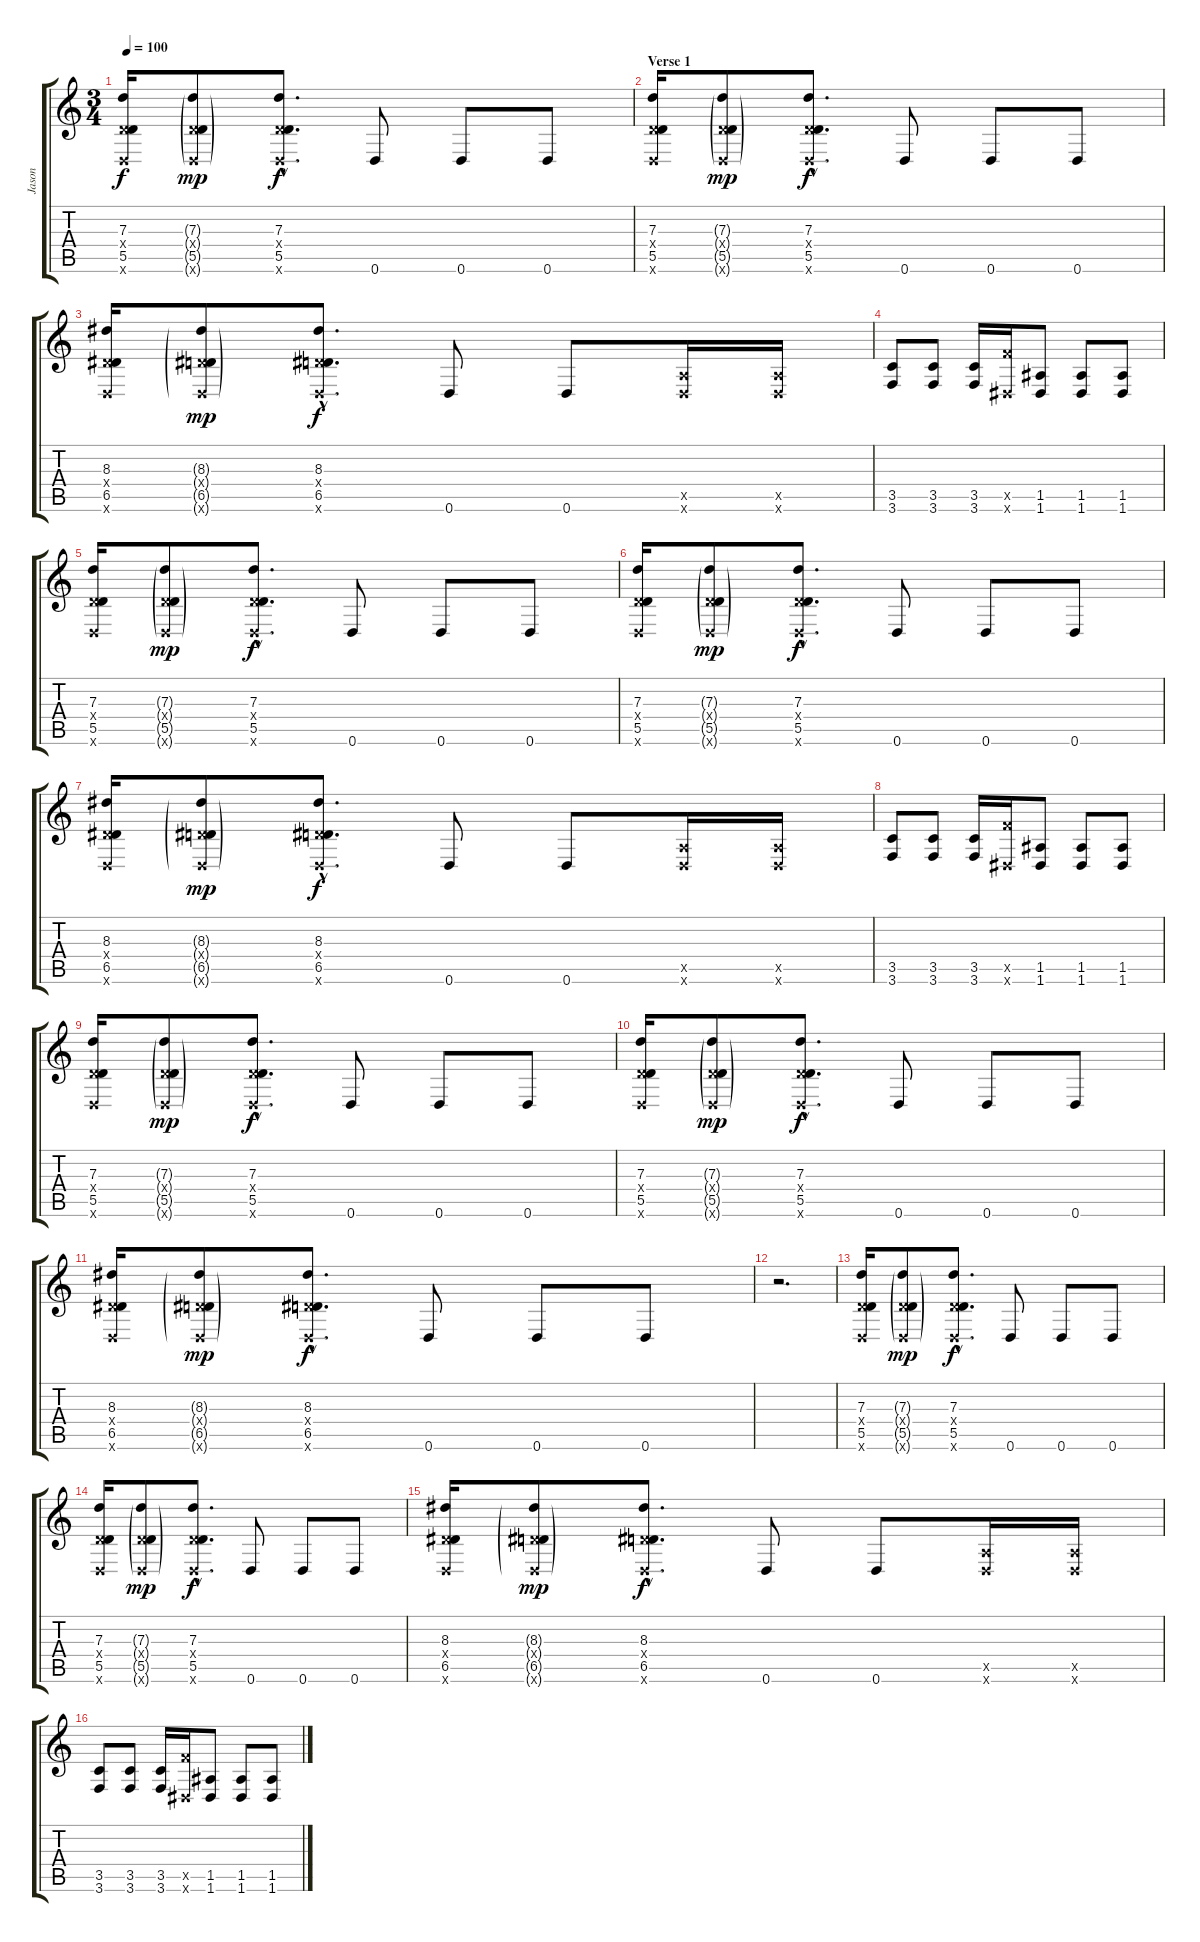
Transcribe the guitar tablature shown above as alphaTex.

\track ("Jason" "Jason") {instrument distortionguitar}
\staff {score tabs}
\tuning (E4 B3 G3 D3 A2 D2) {hide}
\ts (3 4)
\tempo 100
\clef g2
\ks c
(7.3 0.4{x} 5.5 0.6{x}).16{dy f instrument distortionguitar} (7.3{g} 0.4{g x} 5.5{g} 0.6{g x}).8{dy mp} (7.3{hac} 0.4{hac x} 5.5{hac} 0.6{hac x}).8{d dy f} 0.6.8 0.6.8 0.6.8 |
\section ("" "Verse 1")
(7.3 0.4{x} 5.5 0.6{x}).16 (7.3{g} 0.4{g x} 5.5{g} 0.6{g x}).8{dy mp} (7.3{hac} 0.4{hac x} 5.5{hac} 0.6{hac x}).8{d dy f} 0.6.8 0.6.8 0.6.8 |
(8.3 0.4{x} 6.5 0.6{x}).16 (8.3{g} 0.4{g x} 6.5{g} 0.6{g x}).8{dy mp} (8.3{hac} 0.4{hac x} 6.5{hac} 0.6{hac x}).8{d dy f} 0.6.8 0.6.8 (0.5{x} 0.6{x}).16 (0.5{x} 0.6{x}).16 |
(3.5 3.6).8 (3.5 3.6).8 (3.5 3.6).16 (8.5{x} 1.6{x}).16 (1.5 1.6).8 (1.5 1.6).8 (1.5 1.6).8 |
(7.3 0.4{x} 5.5 0.6{x}).16 (7.3{g} 0.4{g x} 5.5{g} 0.6{g x}).8{dy mp} (7.3{hac} 0.4{hac x} 5.5{hac} 0.6{hac x}).8{d dy f} 0.6.8 0.6.8 0.6.8 |
(7.3 0.4{x} 5.5 0.6{x}).16 (7.3{g} 0.4{g x} 5.5{g} 0.6{g x}).8{dy mp} (7.3{hac} 0.4{hac x} 5.5{hac} 0.6{hac x}).8{d dy f} 0.6.8 0.6.8 0.6.8 |
(8.3 0.4{x} 6.5 0.6{x}).16 (8.3{g} 0.4{g x} 6.5{g} 0.6{g x}).8{dy mp} (8.3{hac} 0.4{hac x} 6.5{hac} 0.6{hac x}).8{d dy f} 0.6.8 0.6.8 (0.5{x} 0.6{x}).16 (0.5{x} 0.6{x}).16 |
(3.5 3.6).8 (3.5 3.6).8 (3.5 3.6).16 (8.5{x} 1.6{x}).16 (1.5 1.6).8 (1.5 1.6).8 (1.5 1.6).8 |
(7.3 0.4{x} 5.5 0.6{x}).16 (7.3{g} 0.4{g x} 5.5{g} 0.6{g x}).8{dy mp} (7.3{hac} 0.4{hac x} 5.5{hac} 0.6{hac x}).8{d dy f} 0.6.8 0.6.8 0.6.8 |
(7.3 0.4{x} 5.5 0.6{x}).16 (7.3{g} 0.4{g x} 5.5{g} 0.6{g x}).8{dy mp} (7.3{hac} 0.4{hac x} 5.5{hac} 0.6{hac x}).8{d dy f} 0.6.8 0.6.8 0.6.8 |
(8.3 0.4{x} 6.5 0.6{x}).16 (8.3{g} 0.4{g x} 6.5{g} 0.6{g x}).8{dy mp} (8.3{hac} 0.4{hac x} 6.5{hac} 0.6{hac x}).8{d dy f} 0.6.8 0.6.8 0.6.8 |
r.2{d} |
(7.3 0.4{x} 5.5 0.6{x}).16 (7.3{g} 0.4{g x} 5.5{g} 0.6{g x}).8{dy mp} (7.3{hac} 0.4{hac x} 5.5{hac} 0.6{hac x}).8{d dy f} 0.6.8 0.6.8 0.6.8 |
(7.3 0.4{x} 5.5 0.6{x}).16 (7.3{g} 0.4{g x} 5.5{g} 0.6{g x}).8{dy mp} (7.3{hac} 0.4{hac x} 5.5{hac} 0.6{hac x}).8{d dy f} 0.6.8 0.6.8 0.6.8 |
(8.3 0.4{x} 6.5 0.6{x}).16 (8.3{g} 0.4{g x} 6.5{g} 0.6{g x}).8{dy mp} (8.3{hac} 0.4{hac x} 6.5{hac} 0.6{hac x}).8{d dy f} 0.6.8 0.6.8 (0.5{x} 0.6{x}).16 (0.5{x} 0.6{x}).16 |
(3.5 3.6).8 (3.5 3.6).8 (3.5 3.6).16 (8.5{x} 1.6{x}).16 (1.5 1.6).8 (1.5 1.6).8 (1.5 1.6).8
